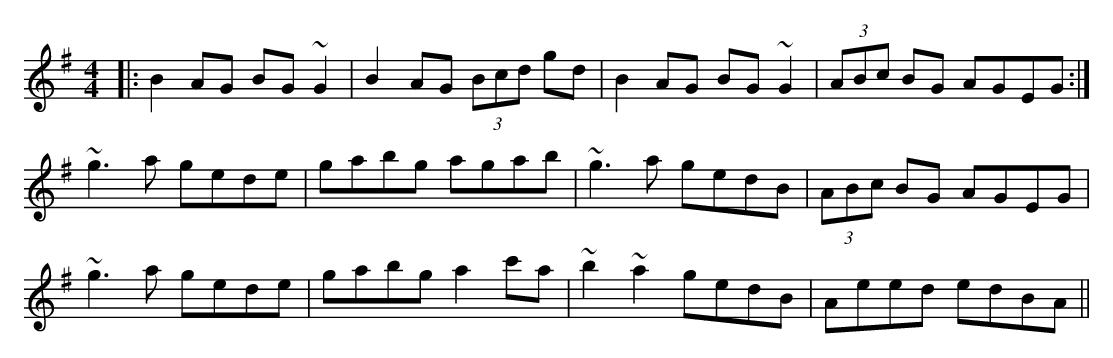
X:1
M:4/4
K:G
|:B2 AG BG~G2|B2 AG (3Bcd gd|B2 AG BG ~G2|(3ABc BG AGEG:|
~g3 a gede|gabg agab|~g3 a gedB|(3ABc BG AGEG|
~g3 a gede|gabg a2 c'a|~b2 ~a2 gedB|Aeed edBA||
